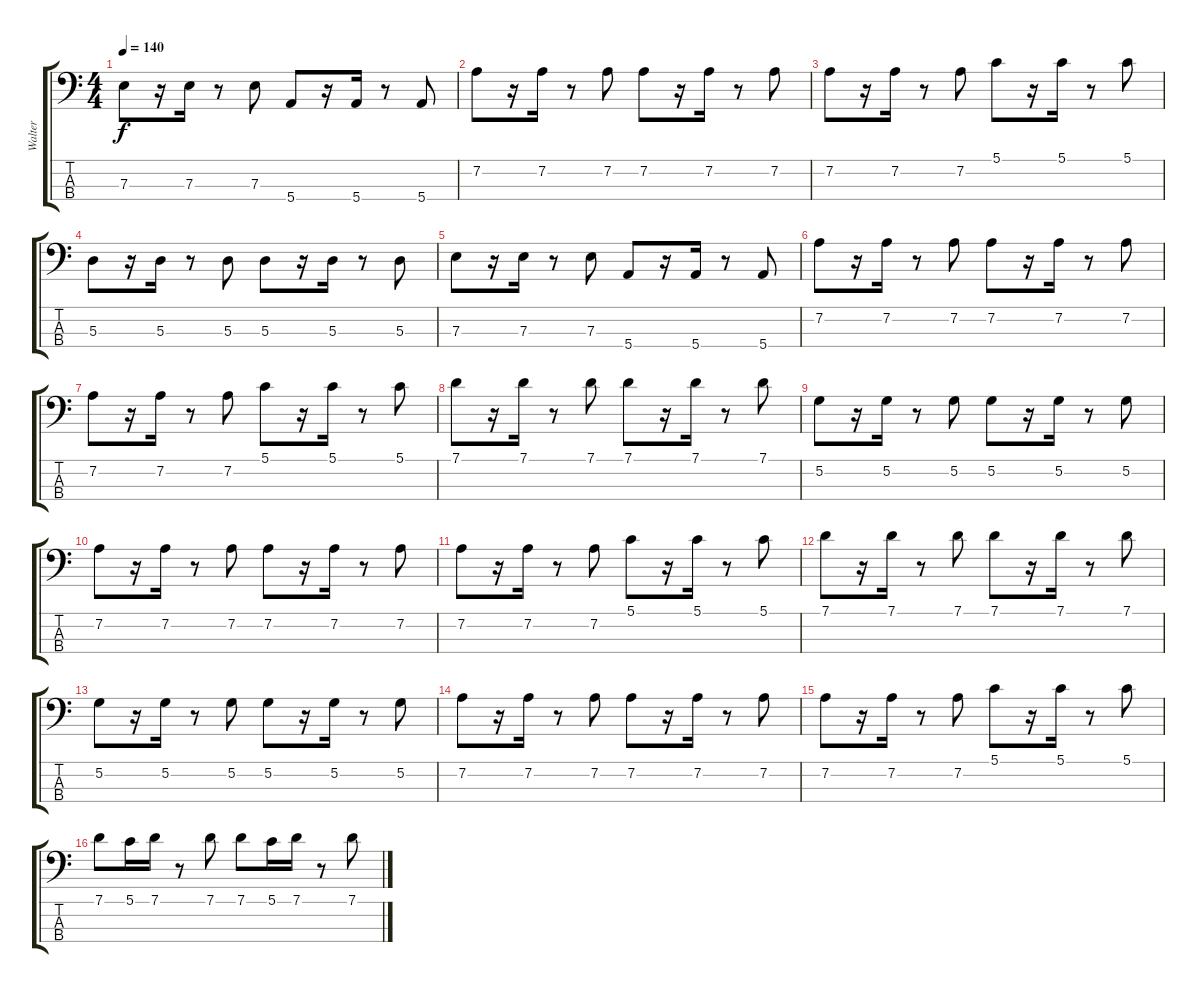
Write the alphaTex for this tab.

\track ("Walter" "Walter") {instrument electricbassfinger}
\staff {score tabs}
\tuning (G2 D2 A1 E1) {hide}
\ts (4 4)
\tempo 140
\clef f4
\ks c
7.3.8{dy f} r.16 7.3.16 r.8 7.3.8 5.4.8 r.16 5.4.16 r.8 5.4.8 |
7.2.8 r.16 7.2.16 r.8 7.2.8 7.2.8 r.16 7.2.16 r.8 7.2.8 |
7.2.8 r.16 7.2.16 r.8 7.2.8 5.1.8 r.16 5.1.16 r.8 5.1.8 |
5.3.8 r.16 5.3.16 r.8 5.3.8 5.3.8 r.16 5.3.16 r.8 5.3.8 |
7.3.8 r.16 7.3.16 r.8 7.3.8 5.4.8 r.16 5.4.16 r.8 5.4.8 |
7.2.8 r.16 7.2.16 r.8 7.2.8 7.2.8 r.16 7.2.16 r.8 7.2.8 |
7.2.8 r.16 7.2.16 r.8 7.2.8 5.1.8 r.16 5.1.16 r.8 5.1.8 |
7.1.8 r.16 7.1.16 r.8 7.1.8 7.1.8 r.16 7.1.16 r.8 7.1.8 |
5.2.8 r.16 5.2.16 r.8 5.2.8 5.2.8 r.16 5.2.16 r.8 5.2.8 |
7.2.8 r.16 7.2.16 r.8 7.2.8 7.2.8 r.16 7.2.16 r.8 7.2.8 |
7.2.8 r.16 7.2.16 r.8 7.2.8 5.1.8 r.16 5.1.16 r.8 5.1.8 |
7.1.8 r.16 7.1.16 r.8 7.1.8 7.1.8 r.16 7.1.16 r.8 7.1.8 |
5.2.8 r.16 5.2.16 r.8 5.2.8 5.2.8 r.16 5.2.16 r.8 5.2.8 |
7.2.8 r.16 7.2.16 r.8 7.2.8 7.2.8 r.16 7.2.16 r.8 7.2.8 |
7.2.8 r.16 7.2.16 r.8 7.2.8 5.1.8 r.16 5.1.16 r.8 5.1.8 |
7.1.8 5.1.16 7.1.16 r.8 7.1.8 7.1.8 5.1.16 7.1.16 r.8 7.1.8
